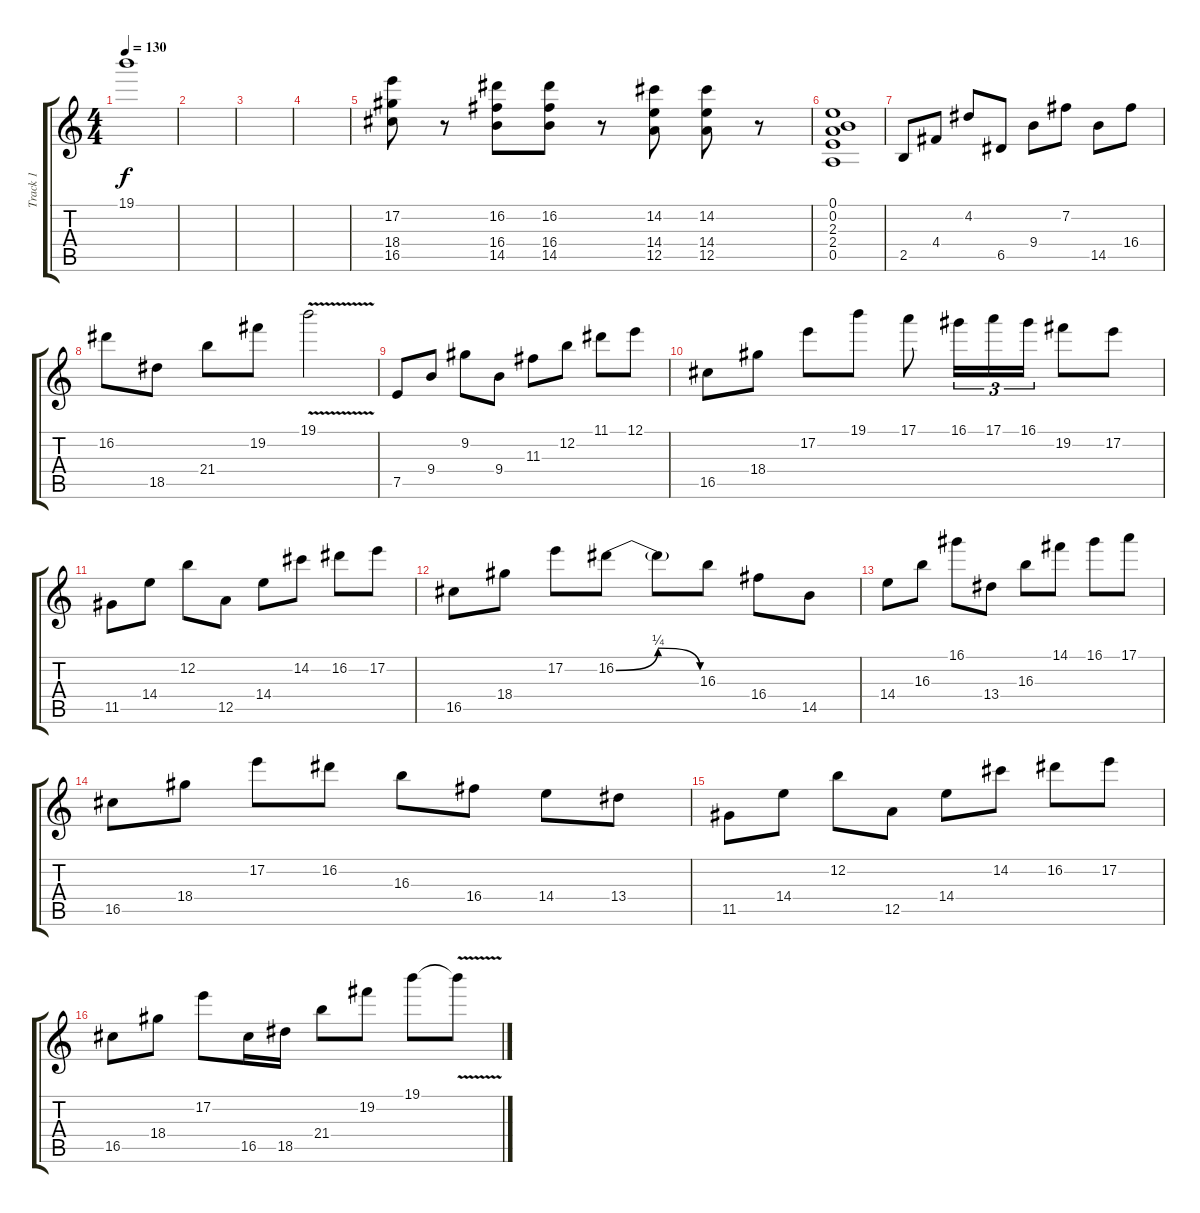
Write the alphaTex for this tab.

\track ("Track 1" "Track 1") {instrument overdrivenguitar}
\staff {score tabs}
\tuning (E4 B3 G3 D3 A2 E2) {hide}
\ts (4 4)
\tempo 130
\clef g2
\ks c
19.1{t}.1{dy f} |
|
|
|
(17.2 18.4 16.5).8 r.8 (16.2 16.4 14.5).8 (16.2 16.4 14.5).8 r.8 (14.2 14.4 12.5).8 (14.2 14.4 12.5).8 r.8 |
(0.1 0.2 2.3 2.4 0.5).1 |
2.5.8 4.4.8 4.2.8 6.5.8 9.4.8 7.2.8 14.5.8 16.4.8 |
16.2.8 18.5.8 21.4.8 19.2.8 19.1{v}.2 |
7.5.8 9.4.8 9.2.8 9.4.8 11.3.8 12.2.8 11.1.8 12.1.8 |
16.5.8 18.4.8 17.2.8 19.1.8 17.1.8 16.1.16{tu (3 2)} 17.1.16{tu (3 2)} 16.1.16{tu (3 2)} 19.2.8 17.2.8 |
11.5.8 14.4.8 12.2.8 12.5.8 14.4.8 14.2.8 16.2.8 17.2.8 |
16.5.8 18.4.8 17.2.8 16.2{be (bendrelease 0 0 35 1 35 1 60 0)}.8 16.2{t}.8 16.3.8 16.4.8 14.5.8 |
14.4.8 16.3.8 16.1.8 13.4.8 16.3.8 14.1.8 16.1.8 17.1.8 |
16.5.8 18.4.8 17.2.8 16.2.8 16.3.8 16.4.8 14.4.8 13.4.8 |
11.5.8 14.4.8 12.2.8 12.5.8 14.4.8 14.2.8 16.2.8 17.2.8 |
16.5.8 18.4.8 17.2.8 16.5.16 18.5.16 21.4.8 19.2.8 19.1.8 19.1{v t}.8
